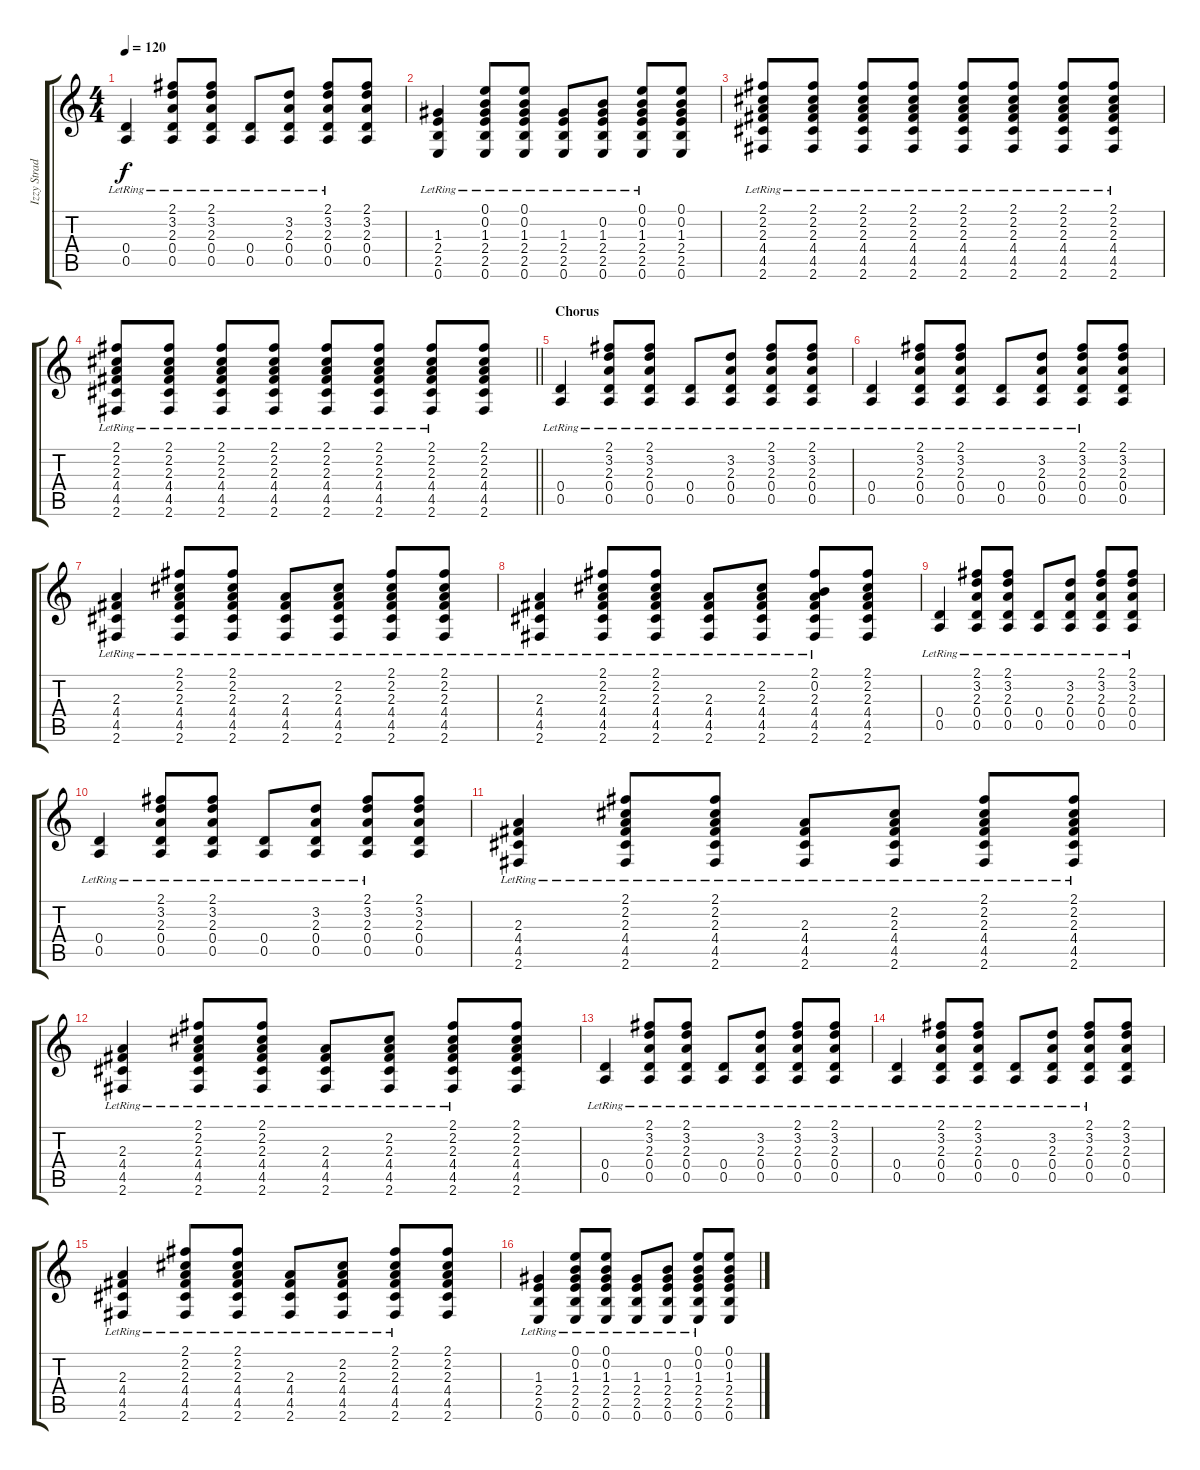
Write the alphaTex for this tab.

\track ("Izzy Stradlin - Rhythm guitar" "Izzy Strad") {instrument acousticguitarsteel}
\staff {score tabs}
\tuning (E4 B3 G3 D3 A2 E2) {hide}
\ts (4 4)
\tempo 120
\clef g2
\ks c
(0.4{lr} 0.5{lr}).4{dy f} (2.1{lr} 3.2{lr} 2.3{lr} 0.4{lr} 0.5{lr}).8 (2.1{lr} 3.2{lr} 2.3{lr} 0.4{lr} 0.5{lr}).8 (0.4{lr} 0.5{lr}).8 (3.2{lr} 2.3{lr} 0.4{lr} 0.5{lr}).8 (2.1{lr} 3.2{lr} 2.3{lr} 0.4{lr} 0.5{lr}).8 (2.1 3.2 2.3 0.4 0.5).8 |
(1.3{lr} 2.4{lr} 2.5{lr} 0.6{lr}).4 (0.1{lr} 0.2{lr} 1.3{lr} 2.4{lr} 2.5{lr} 0.6{lr}).8 (0.1{lr} 0.2{lr} 1.3{lr} 2.4{lr} 2.5{lr} 0.6{lr}).8 (1.3{lr} 2.4{lr} 2.5{lr} 0.6{lr}).8 (0.2{lr} 1.3{lr} 2.4{lr} 2.5{lr} 0.6{lr}).8 (0.1{lr} 0.2{lr} 1.3{lr} 2.4{lr} 2.5{lr} 0.6{lr}).8 (0.1 0.2 1.3 2.4 2.5 0.6).8 |
(2.1{lr} 2.2{lr} 2.3{lr} 4.4{lr} 4.5{lr} 2.6{lr}).8 (2.1{lr} 2.2{lr} 2.3{lr} 4.4{lr} 4.5{lr} 2.6{lr}).8 (2.1{lr} 2.2{lr} 2.3{lr} 4.4{lr} 4.5{lr} 2.6{lr}).8 (2.1{lr} 2.2{lr} 2.3{lr} 4.4{lr} 4.5{lr} 2.6{lr}).8 (2.1{lr} 2.2{lr} 2.3{lr} 4.4{lr} 4.5{lr} 2.6{lr}).8 (2.1{lr} 2.2{lr} 2.3{lr} 4.4{lr} 4.5{lr} 2.6{lr}).8 (2.1{lr} 2.2{lr} 2.3{lr} 4.4{lr} 4.5{lr} 2.6{lr}).8 (2.1{lr} 2.2{lr} 2.3{lr} 4.4{lr} 4.5{lr} 2.6{lr}).8 |
\barLineRight lightlight
(2.1{lr} 2.2{lr} 2.3{lr} 4.4{lr} 4.5{lr} 2.6{lr}).8 (2.1{lr} 2.2{lr} 2.3{lr} 4.4{lr} 4.5{lr} 2.6{lr}).8 (2.1{lr} 2.2{lr} 2.3{lr} 4.4{lr} 4.5{lr} 2.6{lr}).8 (2.1{lr} 2.2{lr} 2.3{lr} 4.4{lr} 4.5{lr} 2.6{lr}).8 (2.1{lr} 2.2{lr} 2.3{lr} 4.4{lr} 4.5{lr} 2.6{lr}).8 (2.1{lr} 2.2{lr} 2.3{lr} 4.4{lr} 4.5{lr} 2.6{lr}).8 (2.1{lr} 2.2{lr} 2.3{lr} 4.4{lr} 4.5{lr} 2.6{lr}).8 (2.1 2.2 2.3 4.4 4.5 2.6).8 |
\section ("" "Chorus")
(0.4{lr} 0.5{lr}).4 (2.1{lr} 3.2{lr} 2.3{lr} 0.4{lr} 0.5{lr}).8 (2.1{lr} 3.2{lr} 2.3{lr} 0.4{lr} 0.5{lr}).8 (0.4{lr} 0.5{lr}).8 (3.2{lr} 2.3{lr} 0.4{lr} 0.5{lr}).8 (2.1{lr} 3.2{lr} 2.3{lr} 0.4{lr} 0.5{lr}).8 (2.1{lr} 3.2{lr} 2.3{lr} 0.4{lr} 0.5{lr}).8 |
(0.4{lr} 0.5{lr}).4 (2.1{lr} 3.2{lr} 2.3{lr} 0.4{lr} 0.5{lr}).8 (2.1{lr} 3.2{lr} 2.3{lr} 0.4{lr} 0.5{lr}).8 (0.4{lr} 0.5{lr}).8 (3.2{lr} 2.3{lr} 0.4{lr} 0.5{lr}).8 (2.1{lr} 3.2{lr} 2.3{lr} 0.4{lr} 0.5{lr}).8 (2.1 3.2 2.3 0.4 0.5).8 |
(2.3{lr} 4.4{lr} 4.5{lr} 2.6{lr}).4 (2.1{lr} 2.2{lr} 2.3{lr} 4.4{lr} 4.5{lr} 2.6{lr}).8 (2.1{lr} 2.2{lr} 2.3{lr} 4.4{lr} 4.5{lr} 2.6{lr}).8 (2.3{lr} 4.4{lr} 4.5{lr} 2.6{lr}).8 (2.2{lr} 2.3{lr} 4.4{lr} 4.5{lr} 2.6{lr}).8 (2.1{lr} 2.2{lr} 2.3{lr} 4.4{lr} 4.5{lr} 2.6{lr}).8 (2.1{lr} 2.2{lr} 2.3{lr} 4.4{lr} 4.5{lr} 2.6{lr}).8 |
(2.3{lr} 4.4{lr} 4.5{lr} 2.6{lr}).4 (2.1{lr} 2.2{lr} 2.3{lr} 4.4{lr} 4.5{lr} 2.6{lr}).8 (2.1{lr} 2.2{lr} 2.3{lr} 4.4{lr} 4.5{lr} 2.6{lr}).8 (2.3{lr} 4.4{lr} 4.5{lr} 2.6{lr}).8 (2.2{lr} 2.3{lr} 4.4{lr} 4.5{lr} 2.6{lr}).8 (2.1{lr} 0.2{lr} 2.3{lr} 4.4{lr} 4.5{lr} 2.6{lr}).8 (2.1 2.2 2.3 4.4 4.5 2.6).8 |
(0.4{lr} 0.5{lr}).4 (2.1{lr} 3.2{lr} 2.3{lr} 0.4{lr} 0.5{lr}).8 (2.1{lr} 3.2{lr} 2.3{lr} 0.4{lr} 0.5{lr}).8 (0.4{lr} 0.5{lr}).8 (3.2{lr} 2.3{lr} 0.4{lr} 0.5{lr}).8 (2.1{lr} 3.2{lr} 2.3{lr} 0.4{lr} 0.5{lr}).8 (2.1{lr} 3.2{lr} 2.3{lr} 0.4{lr} 0.5{lr}).8 |
(0.4{lr} 0.5{lr}).4 (2.1{lr} 3.2{lr} 2.3{lr} 0.4{lr} 0.5{lr}).8 (2.1{lr} 3.2{lr} 2.3{lr} 0.4{lr} 0.5{lr}).8 (0.4{lr} 0.5{lr}).8 (3.2{lr} 2.3{lr} 0.4{lr} 0.5{lr}).8 (2.1{lr} 3.2{lr} 2.3{lr} 0.4{lr} 0.5{lr}).8 (2.1 3.2 2.3 0.4 0.5).8 |
(2.3{lr} 4.4{lr} 4.5{lr} 2.6{lr}).4 (2.1{lr} 2.2{lr} 2.3{lr} 4.4{lr} 4.5{lr} 2.6{lr}).8 (2.1{lr} 2.2{lr} 2.3{lr} 4.4{lr} 4.5{lr} 2.6{lr}).8 (2.3{lr} 4.4{lr} 4.5{lr} 2.6{lr}).8 (2.2{lr} 2.3{lr} 4.4{lr} 4.5{lr} 2.6{lr}).8 (2.1{lr} 2.2{lr} 2.3{lr} 4.4{lr} 4.5{lr} 2.6{lr}).8 (2.1{lr} 2.2{lr} 2.3{lr} 4.4{lr} 4.5{lr} 2.6{lr}).8 |
(2.3{lr} 4.4{lr} 4.5{lr} 2.6{lr}).4 (2.1{lr} 2.2{lr} 2.3{lr} 4.4{lr} 4.5{lr} 2.6{lr}).8 (2.1{lr} 2.2{lr} 2.3{lr} 4.4{lr} 4.5{lr} 2.6{lr}).8 (2.3{lr} 4.4{lr} 4.5{lr} 2.6{lr}).8 (2.2{lr} 2.3{lr} 4.4{lr} 4.5{lr} 2.6{lr}).8 (2.1{lr} 2.2{lr} 2.3{lr} 4.4{lr} 4.5{lr} 2.6{lr}).8 (2.1 2.2 2.3 4.4 4.5 2.6).8 |
(0.4{lr} 0.5{lr}).4 (2.1{lr} 3.2{lr} 2.3{lr} 0.4{lr} 0.5{lr}).8 (2.1{lr} 3.2{lr} 2.3{lr} 0.4{lr} 0.5{lr}).8 (0.4{lr} 0.5{lr}).8 (3.2{lr} 2.3{lr} 0.4{lr} 0.5{lr}).8 (2.1{lr} 3.2{lr} 2.3{lr} 0.4{lr} 0.5{lr}).8 (2.1{lr} 3.2{lr} 2.3{lr} 0.4{lr} 0.5{lr}).8 |
(0.4{lr} 0.5{lr}).4 (2.1{lr} 3.2{lr} 2.3{lr} 0.4{lr} 0.5{lr}).8 (2.1{lr} 3.2{lr} 2.3{lr} 0.4{lr} 0.5{lr}).8 (0.4{lr} 0.5{lr}).8 (3.2{lr} 2.3{lr} 0.4{lr} 0.5{lr}).8 (2.1{lr} 3.2{lr} 2.3{lr} 0.4{lr} 0.5{lr}).8 (2.1 3.2 2.3 0.4 0.5).8 |
(2.3{lr} 4.4{lr} 4.5{lr} 2.6{lr}).4 (2.1{lr} 2.2{lr} 2.3{lr} 4.4{lr} 4.5{lr} 2.6{lr}).8 (2.1{lr} 2.2{lr} 2.3{lr} 4.4{lr} 4.5{lr} 2.6{lr}).8 (2.3{lr} 4.4{lr} 4.5{lr} 2.6{lr}).8 (2.2{lr} 2.3{lr} 4.4{lr} 4.5{lr} 2.6{lr}).8 (2.1{lr} 2.2{lr} 2.3{lr} 4.4{lr} 4.5{lr} 2.6{lr}).8 (2.1 2.2 2.3 4.4 4.5 2.6).8 |
(1.3{lr} 2.4{lr} 2.5{lr} 0.6{lr}).4 (0.1{lr} 0.2{lr} 1.3{lr} 2.4{lr} 2.5{lr} 0.6{lr}).8 (0.1{lr} 0.2{lr} 1.3{lr} 2.4{lr} 2.5{lr} 0.6{lr}).8 (1.3{lr} 2.4{lr} 2.5{lr} 0.6{lr}).8 (0.2{lr} 1.3{lr} 2.4{lr} 2.5{lr} 0.6{lr}).8 (0.1{lr} 0.2{lr} 1.3{lr} 2.4{lr} 2.5{lr} 0.6{lr}).8 (0.1 0.2 1.3 2.4 2.5 0.6).8
